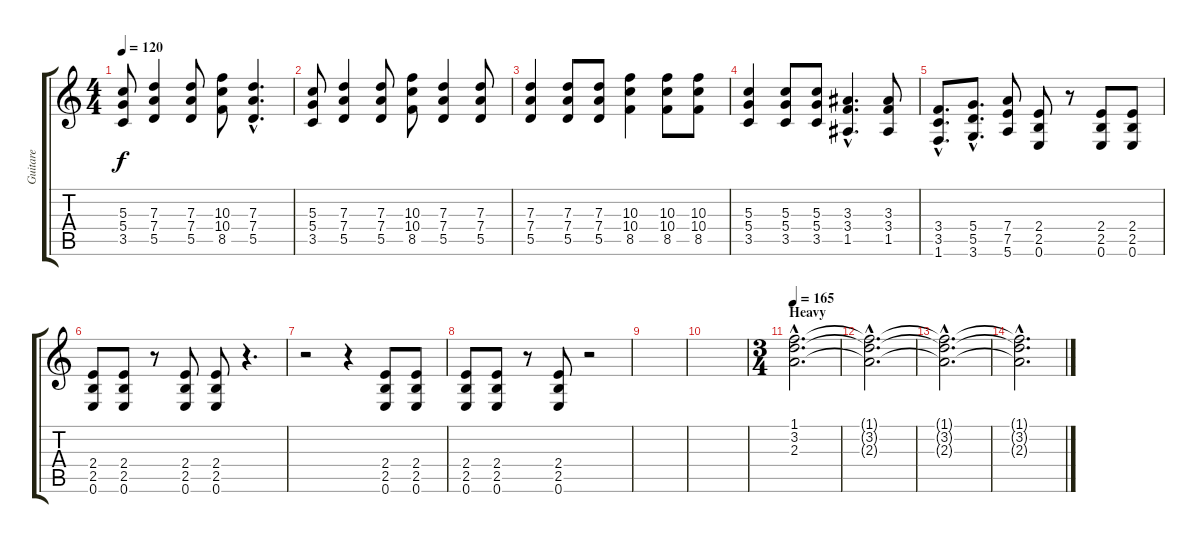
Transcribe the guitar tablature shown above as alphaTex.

\track ("Guitare" "Guitare") {instrument overdrivenguitar}
\staff {score tabs}
\tuning (E4 B3 G3 D3 A2 E2) {hide}
\ts (4 4)
\tempo 120
\clef g2
\ks c
(5.3 5.4 3.5).8{dy f} (7.3 7.4 5.5).4 (7.3 7.4 5.5).8 (10.3 10.4 8.5).8 (7.3{hac} 7.4{hac} 5.5{hac}).4{d} |
(5.3 5.4 3.5).8 (7.3 7.4 5.5).4 (7.3 7.4 5.5).8 (10.3 10.4 8.5).8 (7.3 7.4 5.5).4 (7.3 7.4 5.5).8 |
(7.3 7.4 5.5).4 (7.3 7.4 5.5).8 (7.3 7.4 5.5).8 (10.3 10.4 8.5).4 (10.3 10.4 8.5).8 (10.3 10.4 8.5).8 |
(5.3 5.4 3.5).4 (5.3 5.4 3.5).8 (5.3 5.4 3.5).8 (3.3{hac} 3.4{hac} 1.5{hac}).4{d} (3.3 3.4 1.5).8 |
(3.4{hac} 3.5{hac} 1.6{hac}).8{d} (5.4{hac} 5.5{hac} 3.6{hac}).8{d} (7.4 7.5 5.6).8 (2.4 2.5 0.6).8 r.8 (2.4 2.5 0.6).8 (2.4 2.5 0.6).8 |
(2.4 2.5 0.6).8 (2.4 2.5 0.6).8 r.8 (2.4 2.5 0.6).8 (2.4 2.5 0.6).8 r.4{d} |
r.2 r.4 (2.4 2.5 0.6).8 (2.4 2.5 0.6).8 |
(2.4 2.5 0.6).8 (2.4 2.5 0.6).8 r.8 (2.4 2.5 0.6).8 r.2 |
|
|
\ts (3 4)
\section ("" "Heavy")
\tempo 165
(1.1{hac} 3.2{hac} 2.3{hac}).2{d} |
(1.1{hac t} 3.2{hac t} 2.3{hac t}).2{d} |
(1.1{hac t} 3.2{hac t} 2.3{hac t}).2{d} |
(1.1{hac t} 3.2{hac t} 2.3{hac t}).2{d}
